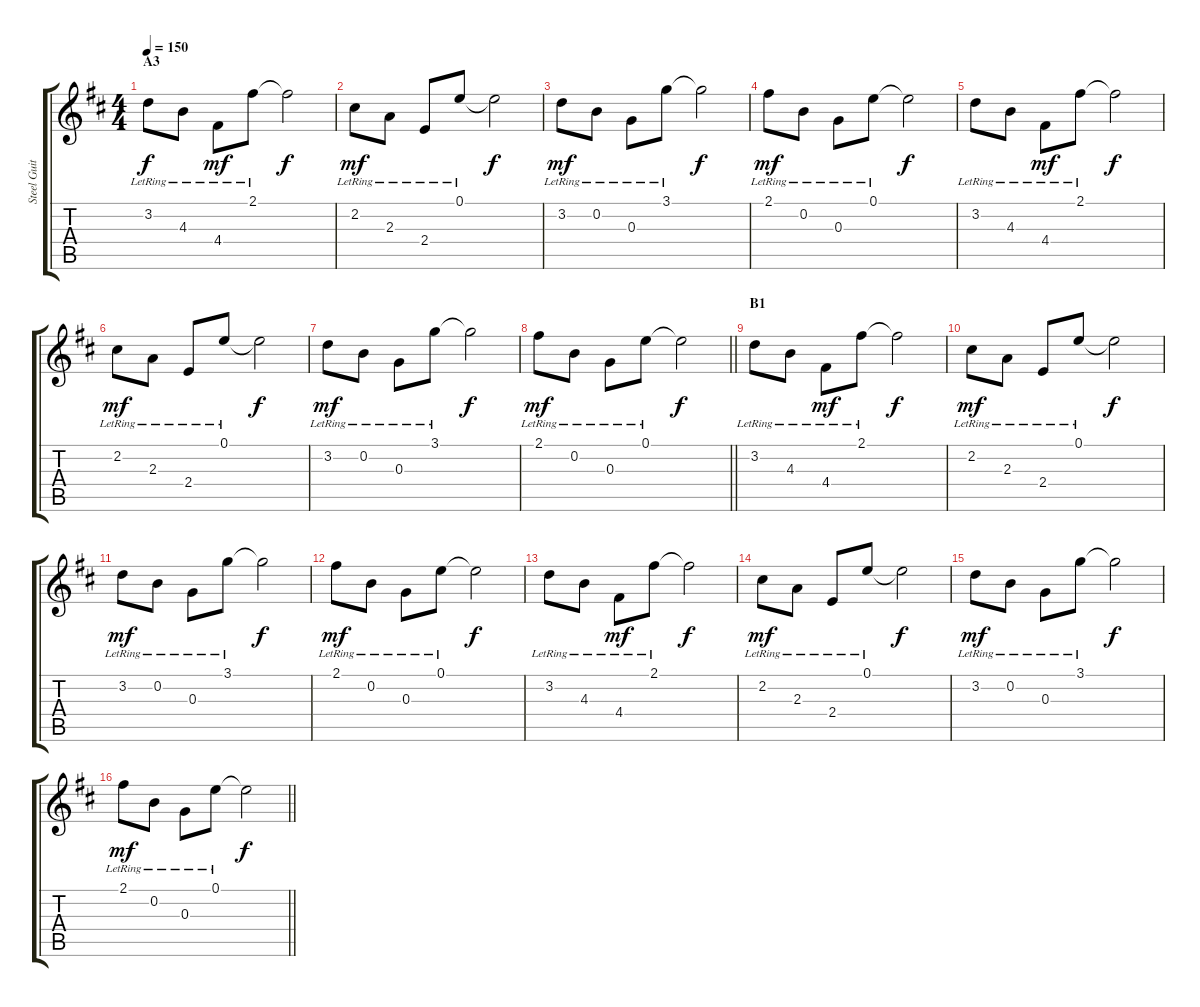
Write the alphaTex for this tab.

\track ("Steel Guitar (R)" "Steel Guit") {instrument acousticguitarsteel}
\staff {score tabs}
\tuning (E4 B3 G3 D3 A2 E2) {hide}
\ts (4 4)
\section ("" "A3")
\tempo 150
\clef g2
\ks d
3.2{lr}.8{dy f} 4.3{lr}.8 4.4{lr}.8{dy mf} 2.1{lr}.8 2.1{t}.2{dy f} |
2.2{lr}.8{dy mf} 2.3{lr}.8 2.4{lr}.8 0.1{lr}.8 0.1{t}.2{dy f} |
3.2{lr}.8{dy mf} 0.2{lr}.8 0.3{lr}.8 3.1{lr}.8 3.1{t}.2{dy f} |
2.1{lr}.8{dy mf} 0.2{lr}.8 0.3{lr}.8 0.1{lr}.8 0.1{t}.2{dy f} |
3.2{lr}.8 4.3{lr}.8 4.4{lr}.8{dy mf} 2.1{lr}.8 2.1{t}.2{dy f} |
2.2{lr}.8{dy mf} 2.3{lr}.8 2.4{lr}.8 0.1{lr}.8 0.1{t}.2{dy f} |
3.2{lr}.8{dy mf} 0.2{lr}.8 0.3{lr}.8 3.1{lr}.8 3.1{t}.2{dy f} |
\barLineRight lightlight
2.1{lr}.8{dy mf} 0.2{lr}.8 0.3{lr}.8 0.1{lr}.8 0.1{t}.2{dy f} |
\section ("" "B1")
3.2{lr}.8 4.3{lr}.8 4.4{lr}.8{dy mf} 2.1{lr}.8 2.1{t}.2{dy f} |
2.2{lr}.8{dy mf} 2.3{lr}.8 2.4{lr}.8 0.1{lr}.8 0.1{t}.2{dy f} |
3.2{lr}.8{dy mf} 0.2{lr}.8 0.3{lr}.8 3.1{lr}.8 3.1{t}.2{dy f} |
2.1{lr}.8{dy mf} 0.2{lr}.8 0.3{lr}.8 0.1{lr}.8 0.1{t}.2{dy f} |
3.2{lr}.8 4.3{lr}.8 4.4{lr}.8{dy mf} 2.1{lr}.8 2.1{t}.2{dy f} |
2.2{lr}.8{dy mf} 2.3{lr}.8 2.4{lr}.8 0.1{lr}.8 0.1{t}.2{dy f} |
3.2{lr}.8{dy mf} 0.2{lr}.8 0.3{lr}.8 3.1{lr}.8 3.1{t}.2{dy f} |
\barLineRight lightlight
2.1{lr}.8{dy mf} 0.2{lr}.8 0.3{lr}.8 0.1{lr}.8 0.1{t}.2{dy f}
